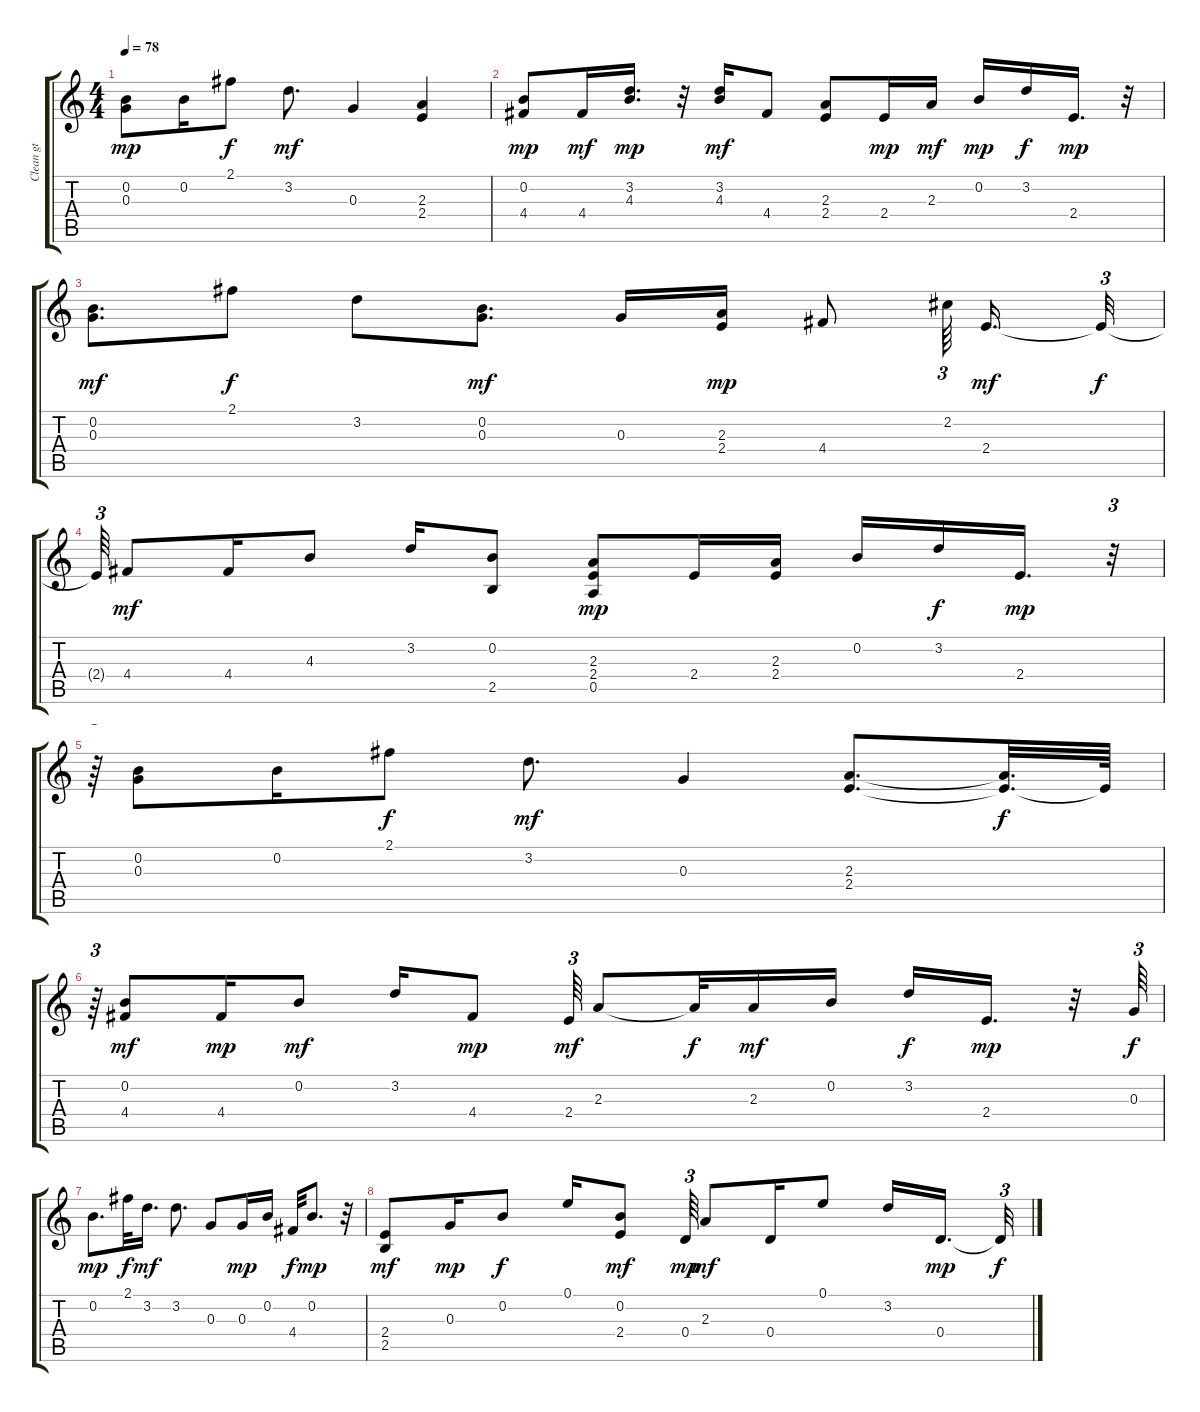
\track ("Clean gt" "Clean gt") {instrument acousticguitarsteel}
\staff {score tabs}
\tuning (E4 B3 G3 D3 A2 E2) {hide}
\ts (4 4)
\tempo 78
\clef g2
\ks c
(0.2 0.3).8{dy mp} 0.2.16 2.1.8{dy f} 3.2.8{d dy mf} 0.3.4 (2.3 2.4).4 |
(0.2 4.4).8{dy mp} 4.4.16{dy mf} (3.2 4.3).16{d dy mp} r.32 (3.2 4.3).16{dy mf} 4.4.8 (2.3 2.4).8 2.4.16{dy mp} 2.3.16{dy mf} 0.2.16{dy mp} 3.2.16{dy f} 2.4.16{d dy mp} r.32 |
(0.2 0.3).8{d dy mf} 2.1.8{dy f} 3.2.8 (0.2 0.3).8{d dy mf} 0.3.16 (2.3 2.4).16{dy mp} 4.4.8 2.2.64{tu (3 2) beam splitsecondary} 2.4.16{d dy mf} 2.4{t}.32{tu (3 2) dy f} |
2.4{t}.64{tu (3 2)} 4.4.8{dy mf} 4.4.16 4.3.8 3.2.16 (0.2 2.5).8 (2.3 2.4 0.5).8{dy mp} 2.4.16 (2.3 2.4).16 0.2.16 3.2.16{dy f} 2.4.16{d dy mp} r.32{tu (3 2)} |
r.64{tu (3 2)} (0.2 0.3).8 0.2.16 2.1.8{dy f} 3.2.8{d dy mf} 0.3.4 (2.3 2.4).8{d} (2.3{t} 2.4{t}).32{d dy f} 2.4{t}.64 |
r.64{tu (3 2)} (0.2 4.4).8{dy mf} 4.4.16{dy mp} 0.2.8{dy mf} 3.2.16 4.4.8{dy mp} 2.4.64{tu (3 2) dy mf} 2.3.8 2.3{t}.32{dy f} 2.3.16{dy mf} 0.2.16 3.2.16{dy f} 2.4.16{d dy mp} r.32 0.3.64{tu (3 2) dy f} |
0.2.8{d dy mp} 2.1.32{dy f} 3.2.16{d dy mf} 3.2.8{d} 0.3.8 0.3.16{dy mp} 0.2.16 4.4.32{dy f} 0.2.8{d dy mp} r.32 |
(2.4 2.5).8{dy mf} 0.3.16{dy mp} 0.2.8{dy f} 0.1.16 (0.2 2.4).8{dy mf} 0.4.64{tu (3 2) dy mp} 2.3.8{dy mf} 0.4.16 0.1.8 3.2.16 0.4.16{d dy mp beam splitsecondary} 0.4{t}.32{tu (3 2) dy f}
